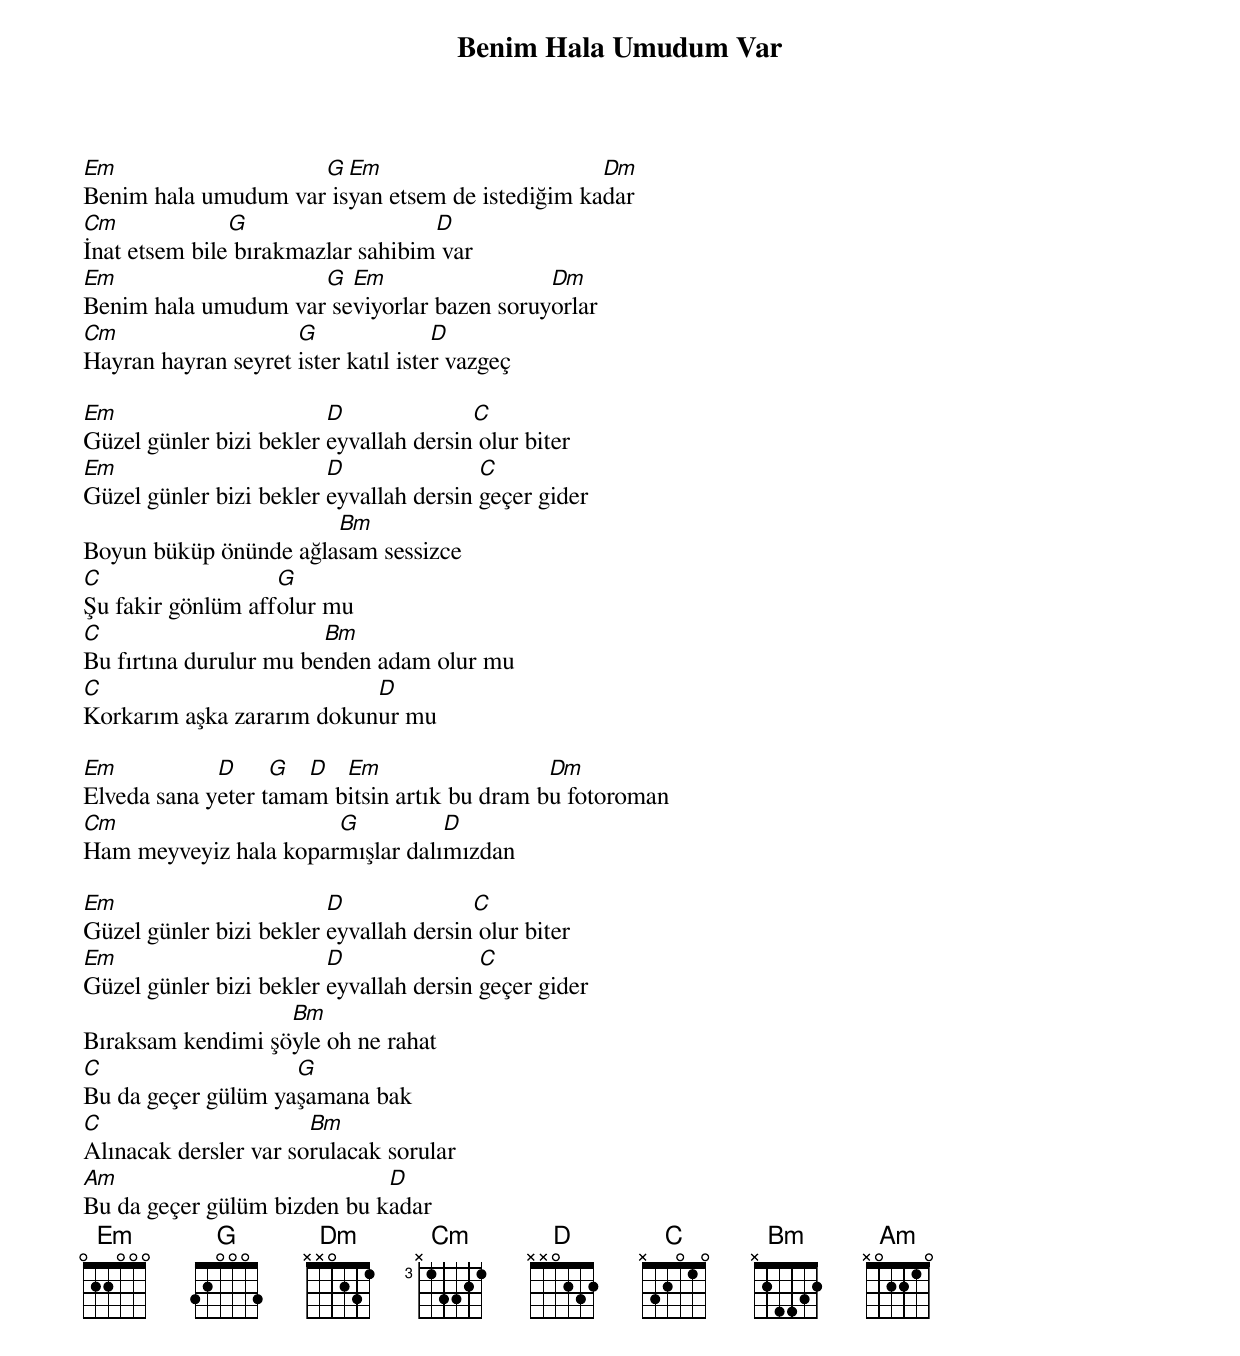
{title: Benim Hala Umudum Var}
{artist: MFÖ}

Em                   G  Em                       Dm
Benim hala umudum var isyan etsem de istediğim kadar
Cm             G                   D
İnat etsem bile bırakmazlar sahibim var
Em                   G  Em                  Dm
Benim hala umudum var seviyorlar bazen soruyorlar
Cm                   G               D
Hayran hayran seyret ister katıl ister vazgeç

Em                       D              C
Güzel günler bizi bekler eyvallah dersin olur biter
Em                       D               C
Güzel günler bizi bekler eyvallah dersin geçer gider
                       Bm
Boyun büküp önünde ağlasam sessizce
C                  G
Şu fakir gönlüm affolur mu
C                       Bm
Bu fırtına durulur mu benden adam olur mu
C                          D
Korkarım aşka zararım dokunur mu

Em           D     G  D  Em                   Dm
Elveda sana yeter tamam bitsin artık bu dram bu fotoroman
Cm                     G          D
Ham meyveyiz hala koparmışlar dalımızdan

Em                       D              C
Güzel günler bizi bekler eyvallah dersin olur biter
Em                       D               C
Güzel günler bizi bekler eyvallah dersin geçer gider
                   Bm
Bıraksam kendimi şöyle oh ne rahat
C                   G
Bu da geçer gülüm yaşamana bak
C                      Bm
Alınacak dersler var sorulacak sorular
Am                           D
Bu da geçer gülüm bizden bu kadar
